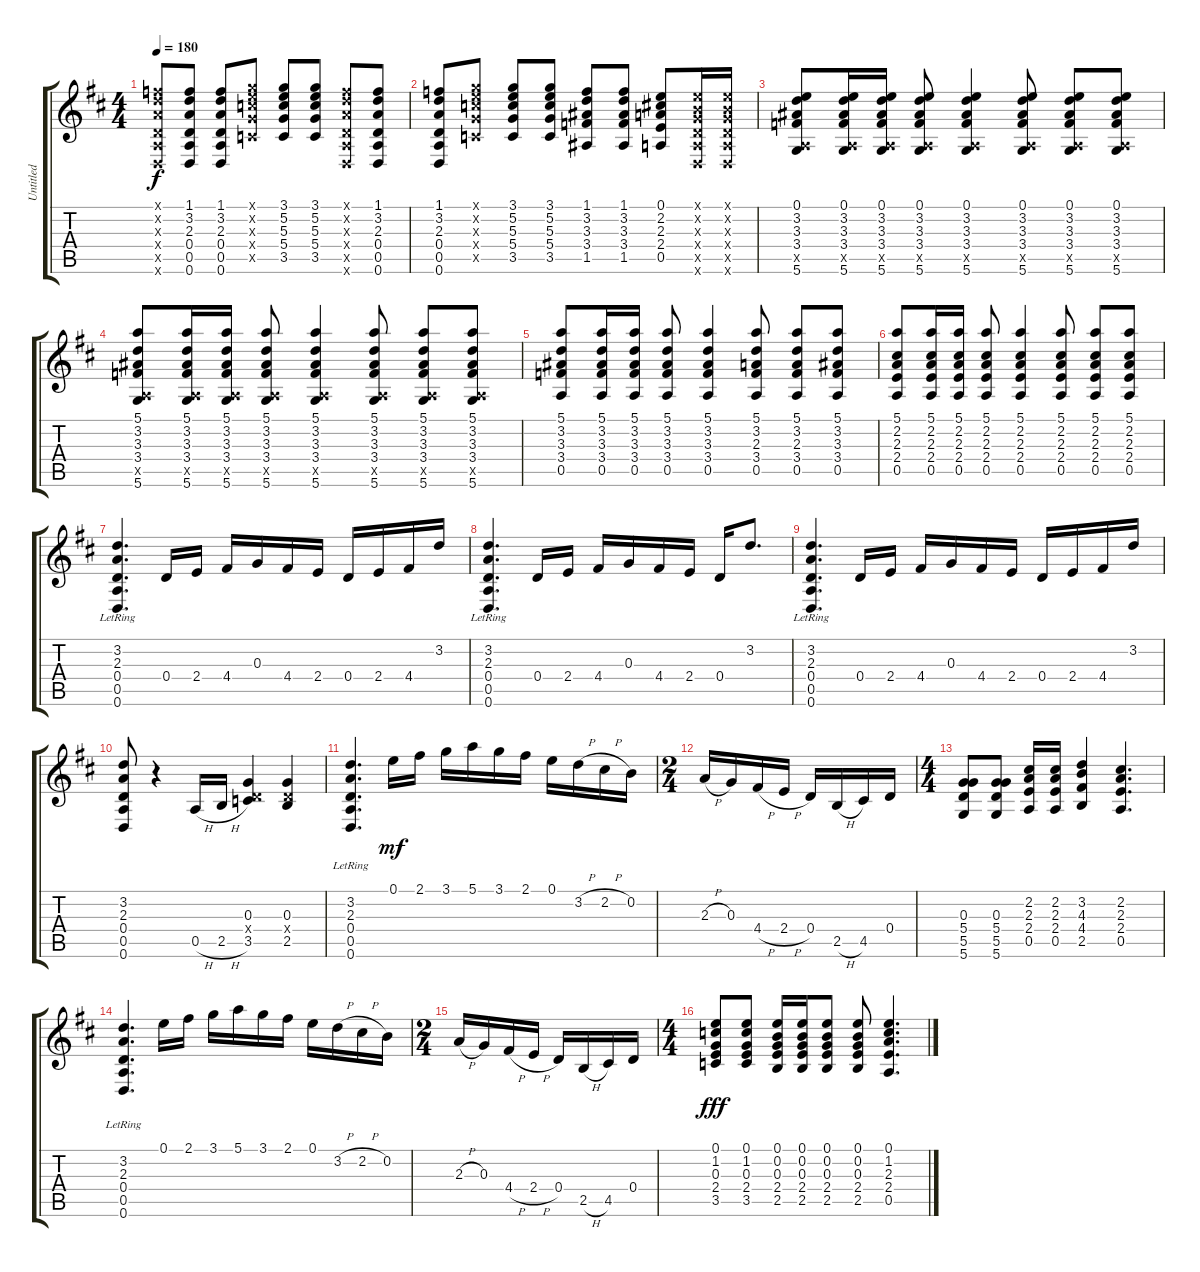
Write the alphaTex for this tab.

\track ("Untitled" "Untitled") {instrument acousticguitarsteel}
\staff {score tabs}
\tuning (E4 B3 G3 D3 A2 D2) {hide}
\ts (4 4)
\tempo 180
\clef g2
\ks d
(1.1{x} 3.2{x} 2.3{x} 0.4{x} 0.5{x} 0.6{x}).8{dy f} (1.1 3.2 2.3 0.4 0.5 0.6).8 (1.1 3.2 2.3 0.4 0.5 0.6).8 (3.1{x} 5.2{x} 5.3{x} 5.4{x} 3.5{x}).8 (3.1 5.2 5.3 5.4 3.5).8 (3.1 5.2 5.3 5.4 3.5).8 (1.1{x} 3.2{x} 2.3{x} 0.4{x} 0.5{x} 0.6{x}).8 (1.1 3.2 2.3 0.4 0.5 0.6).8 |
(1.1 3.2 2.3 0.4 0.5 0.6).8 (3.1{x} 5.2{x} 5.3{x} 5.4{x} 3.5{x}).8 (3.1 5.2 5.3 5.4 3.5).8 (3.1 5.2 5.3 5.4 3.5).8 (1.1 3.2 3.3 3.4 1.5).8 (1.1 3.2 3.3 3.4 1.5).8 (0.1 2.2 2.3 2.4 0.5).8 (0.1{x} 0.2{x} 0.3{x} 0.4{x} 0.5{x} 0.6{x}).16 (0.1{x} 0.2{x} 0.3{x} 0.4{x} 0.5{x} 0.6{x}).16 |
(0.1 3.2 3.3 3.4 0.5{x} 5.6).8 (0.1 3.2 3.3 3.4 0.5{x} 5.6).16 (0.1 3.2 3.3 3.4 0.5{x} 5.6).16 (0.1 3.2 3.3 3.4 0.5{x} 5.6).8 (0.1 3.2 3.3 3.4 0.5{x} 5.6).4 (0.1 3.2 3.3 3.4 0.5{x} 5.6).8 (0.1 3.2 3.3 3.4 0.5{x} 5.6).8 (0.1 3.2 3.3 3.4 0.5{x} 5.6).8 |
(5.1 3.2 3.3 3.4 0.5{x} 5.6).8 (5.1 3.2 3.3 3.4 0.5{x} 5.6).16 (5.1 3.2 3.3 3.4 0.5{x} 5.6).16 (5.1 3.2 3.3 3.4 0.5{x} 5.6).8 (5.1 3.2 3.3 3.4 0.5{x} 5.6).4 (5.1 3.2 3.3 3.4 0.5{x} 5.6).8 (5.1 3.2 3.3 3.4 0.5{x} 5.6).8 (5.1 3.2 3.3 3.4 0.5{x} 5.6).8 |
(5.1 3.2 3.3 3.4 0.5).8 (5.1 3.2 3.3 3.4 0.5).16 (5.1 3.2 3.3 3.4 0.5).16 (5.1 3.2 3.3 3.4 0.5).8 (5.1 3.2 3.3 3.4 0.5).4 (5.1 3.2 2.3 3.4 0.5).8 (5.1 3.2 2.3 3.4 0.5).8 (5.1 3.2 3.3 3.4 0.5).8 |
(5.1 2.2 2.3 2.4 0.5).8 (5.1 2.2 2.3 2.4 0.5).16 (5.1 2.2 2.3 2.4 0.5).16 (5.1 2.2 2.3 2.4 0.5).8 (5.1 2.2 2.3 2.4 0.5).4 (5.1 2.2 2.3 2.4 0.5).8 (5.1 2.2 2.3 2.4 0.5).8 (5.1 2.2 2.3 2.4 0.5).8 |
(3.2{lr} 2.3{lr} 0.4{lr} 0.5{lr} 0.6{lr}).4{d} 0.4.16 2.4.16 4.4.16 0.3.16 4.4.16 2.4.16 0.4.16 2.4.16 4.4.16 3.2.16 |
(3.2{lr} 2.3{lr} 0.4{lr} 0.5{lr} 0.6{lr}).4{d} 0.4.16 2.4.16 4.4.16 0.3.16 4.4.16 2.4.16 0.4.16 3.2.8{d} |
(3.2{lr} 2.3{lr} 0.4{lr} 0.5{lr} 0.6{lr}).4{d} 0.4.16 2.4.16 4.4.16 0.3.16 4.4.16 2.4.16 0.4.16 2.4.16 4.4.16 3.2.16 |
(3.2 2.3 0.4 0.5 0.6).8 r.4 0.5{h}.16 2.5{h}.16 (0.3 0.4{x} 3.5).4 (0.3 0.4{x} 2.5).4 |
(3.2{lr} 2.3{lr} 0.4{lr} 0.5{lr} 0.6{lr}).4{d} 0.1.16{dy mf} 2.1.16 3.1.16 5.1.16 3.1.16 2.1.16 0.1.16 3.2{h}.16 2.2{h}.16 0.2.16 |
\ts (2 4)
2.3{h}.16 0.3.16 4.4{h}.16 2.4{h}.16 0.4.16 2.5{h}.16 4.5.16 0.4.16 |
\ts (4 4)
(0.3 5.4 5.5 5.6).8 (0.3 5.4 5.5 5.6).8 (2.2 2.3 2.4 0.5).16 (2.2 2.3 2.4 0.5).16 (3.2 4.3 4.4 2.5).4 (2.2 2.3 2.4 0.5).4{d} |
(3.2{lr} 2.3{lr} 0.4{lr} 0.5{lr} 0.6{lr}).4{d} 0.1.16 2.1.16 3.1.16 5.1.16 3.1.16 2.1.16 0.1.16 3.2{h}.16 2.2{h}.16 0.2.16 |
\ts (2 4)
2.3{h}.16 0.3.16 4.4{h}.16 2.4{h}.16 0.4.16 2.5{h}.16 4.5.16 0.4.16 |
\ts (4 4)
(0.1 1.2 0.3 2.4 3.5).8{dy fff} (0.1 1.2 0.3 2.4 3.5).8 (0.1 0.2 0.3 2.4 2.5).16 (0.1 0.2 0.3 2.4 2.5).16 (0.1 0.2 0.3 2.4 2.5).8 (0.1 0.2 0.3 2.4 2.5).8 (0.1 1.2 2.3 2.4 0.5).4{d}
